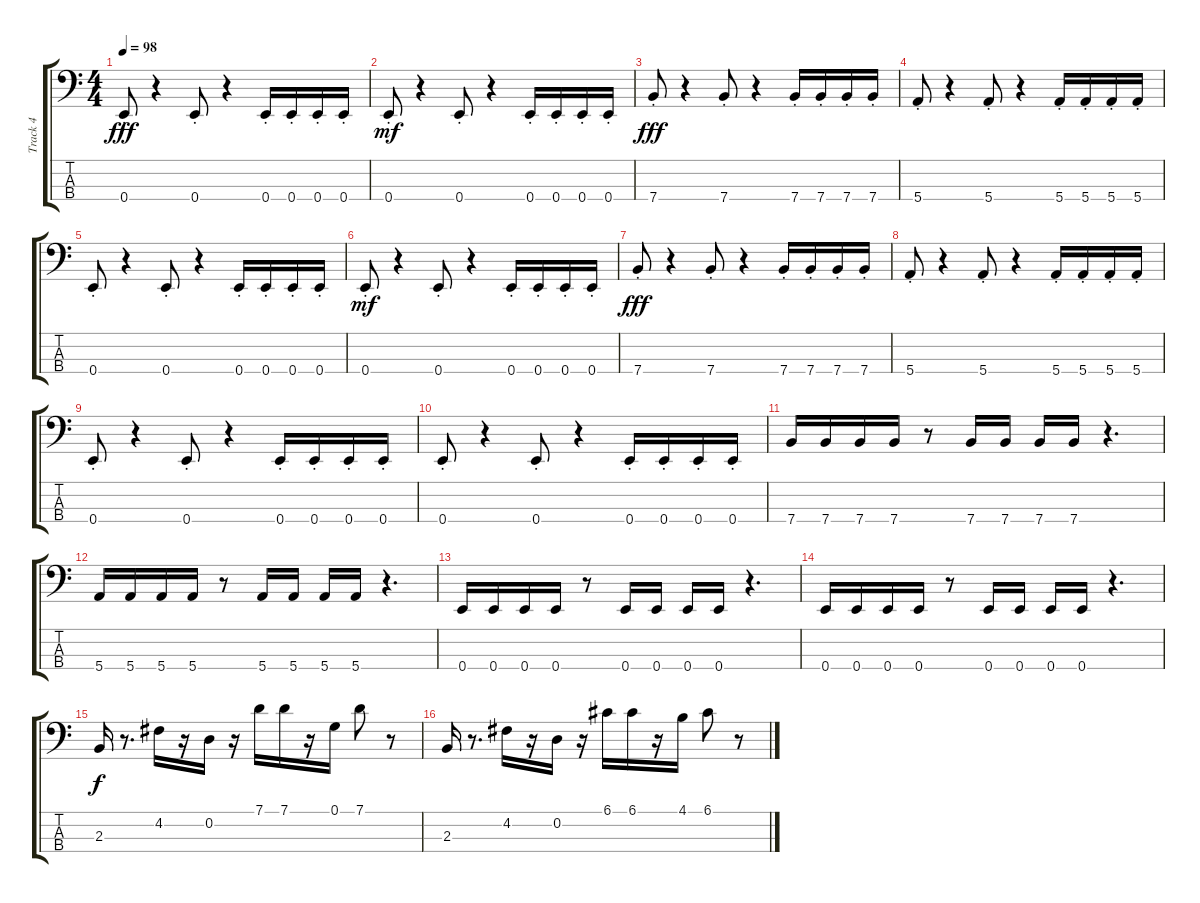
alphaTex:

\track ("Track 4" "Track 4") {instrument electricbassfinger}
\staff {score tabs}
\tuning (G2 D2 A1 E1) {hide}
\ts (4 4)
\tempo 98
\clef f4
\ks c
0.4{st}.8{dy fff} r.4 0.4{st}.8 r.4 0.4{st}.16 0.4{st}.16 0.4{st}.16 0.4{st}.16 |
0.4{st}.8{dy mf} r.4 0.4{st}.8 r.4 0.4{st}.16 0.4{st}.16 0.4{st}.16 0.4{st}.16 |
7.4{st}.8{dy fff} r.4 7.4{st}.8 r.4 7.4{st}.16 7.4{st}.16 7.4{st}.16 7.4{st}.16 |
5.4{st}.8 r.4 5.4{st}.8 r.4 5.4{st}.16 5.4{st}.16 5.4{st}.16 5.4{st}.16 |
0.4{st}.8 r.4 0.4{st}.8 r.4 0.4{st}.16 0.4{st}.16 0.4{st}.16 0.4{st}.16 |
0.4{st}.8{dy mf} r.4 0.4{st}.8 r.4 0.4{st}.16 0.4{st}.16 0.4{st}.16 0.4{st}.16 |
7.4{st}.8{dy fff} r.4 7.4{st}.8 r.4 7.4{st}.16 7.4{st}.16 7.4{st}.16 7.4{st}.16 |
5.4{st}.8 r.4 5.4{st}.8 r.4 5.4{st}.16 5.4{st}.16 5.4{st}.16 5.4{st}.16 |
0.4{st}.8 r.4 0.4{st}.8 r.4 0.4{st}.16 0.4{st}.16 0.4{st}.16 0.4{st}.16 |
0.4{st}.8 r.4 0.4{st}.8 r.4 0.4{st}.16 0.4{st}.16 0.4{st}.16 0.4{st}.16 |
7.4.16 7.4.16 7.4.16 7.4.16 r.8 7.4.16 7.4.16 7.4.16 7.4.16 r.4{d} |
5.4.16 5.4.16 5.4.16 5.4.16 r.8 5.4.16 5.4.16 5.4.16 5.4.16 r.4{d} |
0.4.16 0.4.16 0.4.16 0.4.16 r.8 0.4.16 0.4.16 0.4.16 0.4.16 r.4{d} |
0.4.16 0.4.16 0.4.16 0.4.16 r.8 0.4.16 0.4.16 0.4.16 0.4.16 r.4{d} |
2.3.16{dy f} r.8{d} 4.2.16 r.16 0.2.16 r.16 7.1.16 7.1.16 r.16 0.1.16 7.1.8 r.8 |
2.3.16 r.8{d} 4.2.16 r.16 0.2.16 r.16 6.1.16 6.1.16 r.16 4.1.16 6.1.8 r.8
